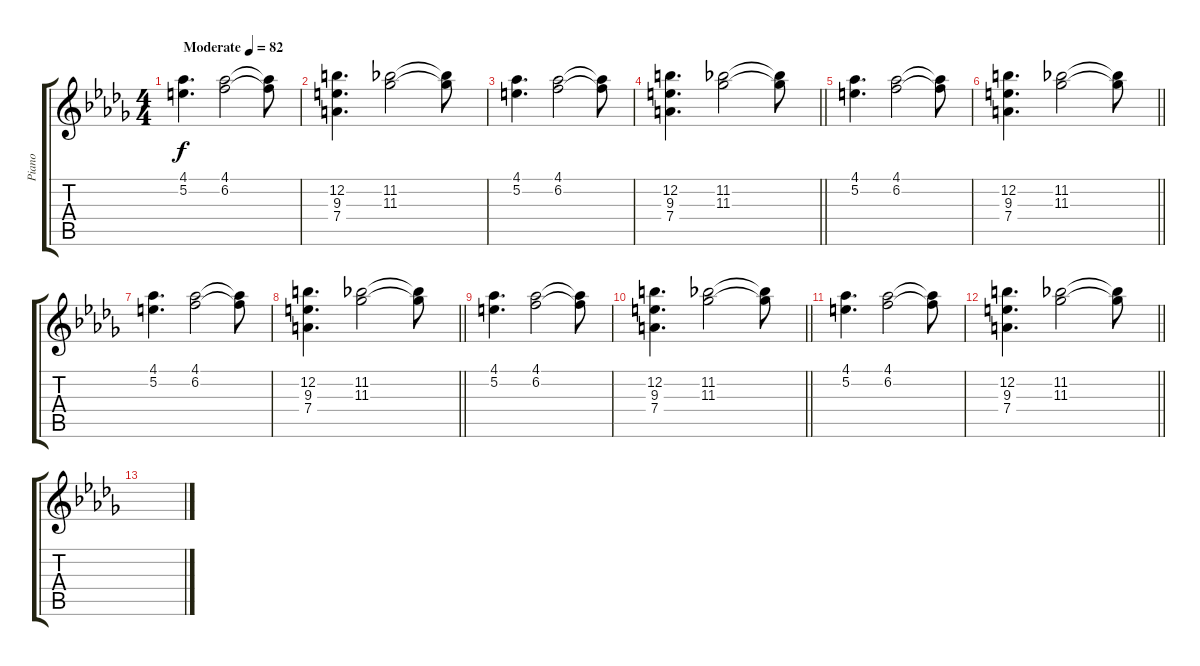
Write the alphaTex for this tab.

\track ("Piano" "Piano") {instrument overdrivenguitar}
\staff {score tabs}
\tuning (E4 B3 G3 D3 A2 E2) {hide}
\ts (4 4)
\tempo (82 "Moderate")
\clef g2
\ks db
(4.1 5.2).4{d dy f instrument overdrivenguitar} (4.1 6.2).2 (4.1{t} 6.2{t}).8 |
(12.2 9.3 7.4).4{d} (11.2 11.3).2 (11.2{t} 11.3{t}).8 |
(4.1 5.2).4{d} (4.1 6.2).2 (4.1{t} 6.2{t}).8 |
\barLineRight lightlight
(12.2 9.3 7.4).4{d} (11.2 11.3).2 (11.2{t} 11.3{t}).8 |
\section ("" "")
(4.1 5.2).4{d} (4.1 6.2).2 (4.1{t} 6.2{t}).8 |
\barLineRight lightlight
(12.2 9.3 7.4).4{d} (11.2 11.3).2 (11.2{t} 11.3{t}).8 |
(4.1 5.2).4{d} (4.1 6.2).2 (4.1{t} 6.2{t}).8 |
\barLineRight lightlight
(12.2 9.3 7.4).4{d} (11.2 11.3).2 (11.2{t} 11.3{t}).8 |
(4.1 5.2).4{d} (4.1 6.2).2 (4.1{t} 6.2{t}).8 |
\barLineRight lightlight
(12.2 9.3 7.4).4{d} (11.2 11.3).2 (11.2{t} 11.3{t}).8 |
(4.1 5.2).4{d} (4.1 6.2).2 (4.1{t} 6.2{t}).8 |
\barLineRight lightlight
(12.2 9.3 7.4).4{d} (11.2 11.3).2 (11.2{t} 11.3{t}).8 |
\section ("" "")
